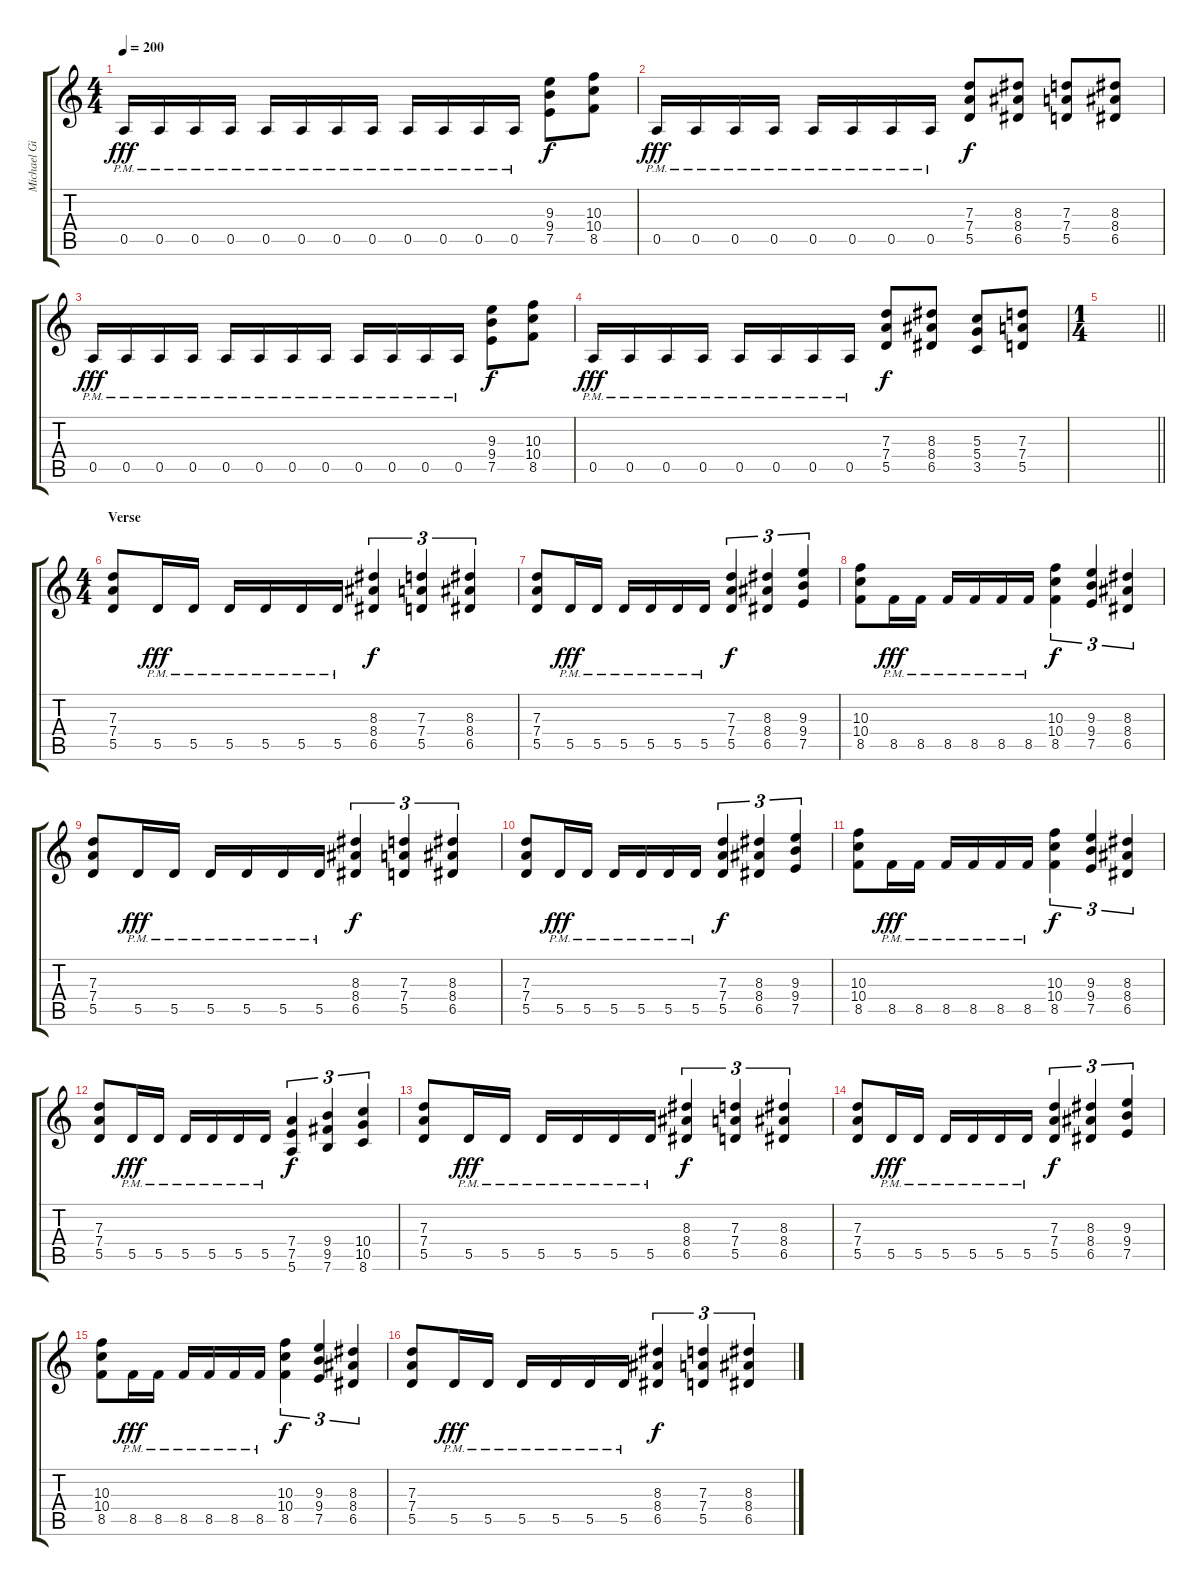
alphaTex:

\track ("Michael Gilbert" "Michael Gi") {instrument distortionguitar}
\staff {score tabs}
\tuning (E4 B3 G3 D3 A2 E2) {hide}
\ts (4 4)
\tempo 200
\clef g2
\ks c
0.5{pm}.16{dy fff} 0.5{pm}.16 0.5{pm}.16 0.5{pm}.16 0.5{pm}.16 0.5{pm}.16 0.5{pm}.16 0.5{pm}.16 0.5{pm}.16 0.5{pm}.16 0.5{pm}.16 0.5{pm}.16 (9.3 9.4 7.5).8{dy f} (10.3 10.4 8.5).8 |
0.5{pm}.16{dy fff} 0.5{pm}.16 0.5{pm}.16 0.5{pm}.16 0.5{pm}.16 0.5{pm}.16 0.5{pm}.16 0.5{pm}.16 (7.3 7.4 5.5).8{dy f} (8.3 8.4 6.5).8 (7.3 7.4 5.5).8 (8.3 8.4 6.5).8 |
0.5{pm}.16{dy fff} 0.5{pm}.16 0.5{pm}.16 0.5{pm}.16 0.5{pm}.16 0.5{pm}.16 0.5{pm}.16 0.5{pm}.16 0.5{pm}.16 0.5{pm}.16 0.5{pm}.16 0.5{pm}.16 (9.3 9.4 7.5).8{dy f} (10.3 10.4 8.5).8 |
0.5{pm}.16{dy fff} 0.5{pm}.16 0.5{pm}.16 0.5{pm}.16 0.5{pm}.16 0.5{pm}.16 0.5{pm}.16 0.5{pm}.16 (7.3 7.4 5.5).8{dy f} (8.3 8.4 6.5).8 (5.3 5.4 3.5).8 (7.3 7.4 5.5).8 |
\ts (1 4)
\barLineRight lightlight
|
\ts (4 4)
\section ("" "Verse")
(7.3 7.4 5.5).8 5.5{pm}.16{dy fff} 5.5{pm}.16 5.5{pm}.16 5.5{pm}.16 5.5{pm}.16 5.5{pm}.16 (8.3 8.4 6.5).4{tu (3 2) dy f} (7.3 7.4 5.5).4{tu (3 2)} (8.3 8.4 6.5).4{tu (3 2)} |
(7.3 7.4 5.5).8 5.5{pm}.16{dy fff} 5.5{pm}.16 5.5{pm}.16 5.5{pm}.16 5.5{pm}.16 5.5{pm}.16 (7.3 7.4 5.5).4{tu (3 2) dy f} (8.3 8.4 6.5).4{tu (3 2)} (9.3 9.4 7.5).4{tu (3 2)} |
(10.3 10.4 8.5).8 8.5{pm}.16{dy fff} 8.5{pm}.16 8.5{pm}.16 8.5{pm}.16 8.5{pm}.16 8.5{pm}.16 (10.3 10.4 8.5).4{tu (3 2) dy f} (9.3 9.4 7.5).4{tu (3 2)} (8.3 8.4 6.5).4{tu (3 2)} |
(7.3 7.4 5.5).8 5.5{pm}.16{dy fff} 5.5{pm}.16 5.5{pm}.16 5.5{pm}.16 5.5{pm}.16 5.5{pm}.16 (8.3 8.4 6.5).4{tu (3 2) dy f} (7.3 7.4 5.5).4{tu (3 2)} (8.3 8.4 6.5).4{tu (3 2)} |
(7.3 7.4 5.5).8 5.5{pm}.16{dy fff} 5.5{pm}.16 5.5{pm}.16 5.5{pm}.16 5.5{pm}.16 5.5{pm}.16 (7.3 7.4 5.5).4{tu (3 2) dy f} (8.3 8.4 6.5).4{tu (3 2)} (9.3 9.4 7.5).4{tu (3 2)} |
(10.3 10.4 8.5).8 8.5{pm}.16{dy fff} 8.5{pm}.16 8.5{pm}.16 8.5{pm}.16 8.5{pm}.16 8.5{pm}.16 (10.3 10.4 8.5).4{tu (3 2) dy f} (9.3 9.4 7.5).4{tu (3 2)} (8.3 8.4 6.5).4{tu (3 2)} |
(7.3 7.4 5.5).8 5.5{pm}.16{dy fff} 5.5{pm}.16 5.5{pm}.16 5.5{pm}.16 5.5{pm}.16 5.5{pm}.16 (7.4 7.5 5.6).4{tu (3 2) dy f} (9.4 9.5 7.6).4{tu (3 2)} (10.4 10.5 8.6).4{tu (3 2)} |
(7.3 7.4 5.5).8 5.5{pm}.16{dy fff} 5.5{pm}.16 5.5{pm}.16 5.5{pm}.16 5.5{pm}.16 5.5{pm}.16 (8.3 8.4 6.5).4{tu (3 2) dy f} (7.3 7.4 5.5).4{tu (3 2)} (8.3 8.4 6.5).4{tu (3 2)} |
(7.3 7.4 5.5).8 5.5{pm}.16{dy fff} 5.5{pm}.16 5.5{pm}.16 5.5{pm}.16 5.5{pm}.16 5.5{pm}.16 (7.3 7.4 5.5).4{tu (3 2) dy f} (8.3 8.4 6.5).4{tu (3 2)} (9.3 9.4 7.5).4{tu (3 2)} |
(10.3 10.4 8.5).8 8.5{pm}.16{dy fff} 8.5{pm}.16 8.5{pm}.16 8.5{pm}.16 8.5{pm}.16 8.5{pm}.16 (10.3 10.4 8.5).4{tu (3 2) dy f} (9.3 9.4 7.5).4{tu (3 2)} (8.3 8.4 6.5).4{tu (3 2)} |
(7.3 7.4 5.5).8 5.5{pm}.16{dy fff} 5.5{pm}.16 5.5{pm}.16 5.5{pm}.16 5.5{pm}.16 5.5{pm}.16 (8.3 8.4 6.5).4{tu (3 2) dy f} (7.3 7.4 5.5).4{tu (3 2)} (8.3 8.4 6.5).4{tu (3 2)}
